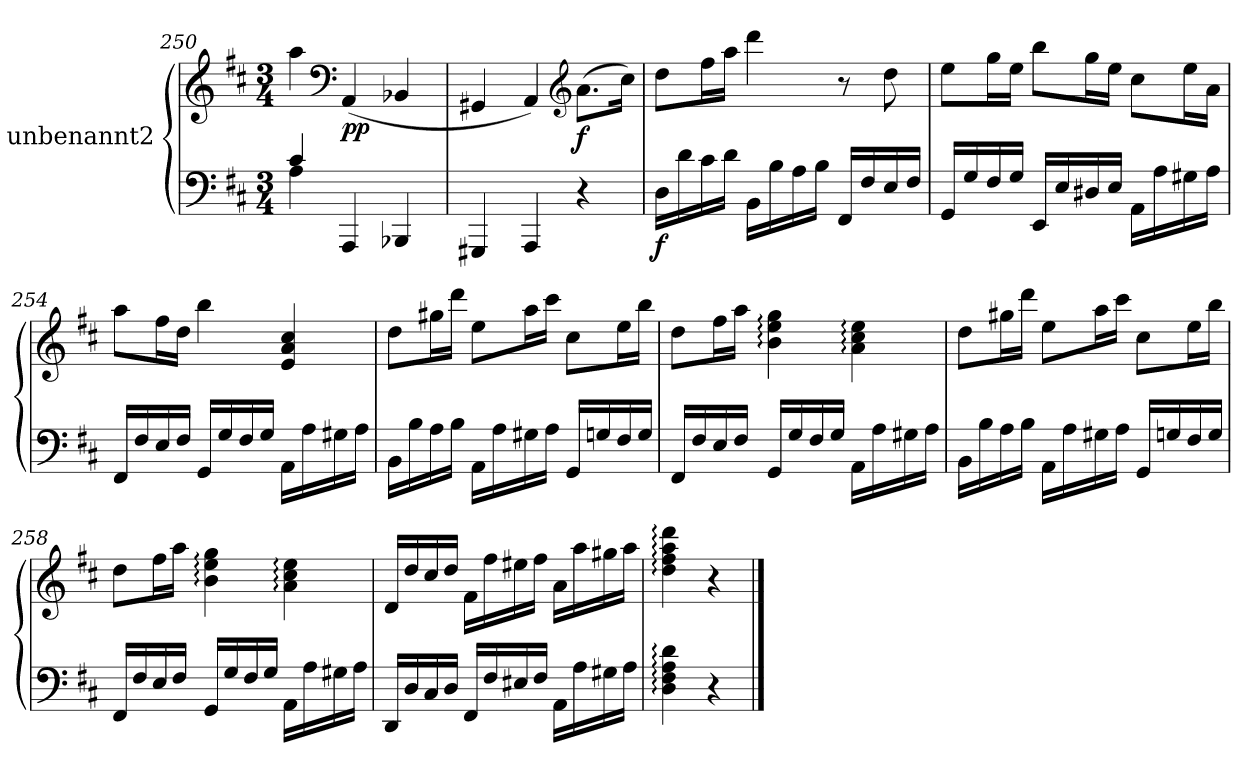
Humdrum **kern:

**kern	**kern	**dynam
*part1	*part1	*part1
*staff2	*staff1	*staff1/2
*I"unbenannt2	*	*
*clefF4	*clefG2	*
*k[f#c#]	*k[f#c#]	*
*M3/4	*M3/4	*
=250	=250	=250
*^	*	*
4c#/	4A\	4aa\	.
*	*	*clefF4	*
!	!	!	!LO:DY:b
4ryy	4AAA/	(<4AA/	pp
4ryy	4BBB-X/	4BB-X/	.
*v	*v	*	*
=251	=251	=251
4GGG#X/	4GG#X/	.
4AAA/	4AA/)	.
*	*clefG2	*
!	!	!LO:DY:b
4r	(>8.a\L	f
.	16cc#\Jk)	.
=252	=252	=252
!	!	!LO:DY:b=2
16D\LL	8dd\L	f
16d\	.	.
16c#\	16ff#\L	.
16d\JJ	16aa\JJ	.
16BB\LL	4ddd\	.
16B\	.	.
16A\	.	.
16B\JJ	.	.
16FF#/LL	8r	.
16F#/	.	.
16E/	8dd\	.
16F#/JJ	.	.
=253	=253	=253
16GG/LL	8ee\L	.
16G/	.	.
16F#/	16gg\L	.
16G/JJ	16ee\JJ	.
16EE/LL	8bb\L	.
16E/	.	.
16D#X/	16gg\L	.
16E/JJ	16ee\JJ	.
16AA\LL	8cc#\L	.
16A\	.	.
16G#X\	16ee\L	.
16A\JJ	16a\JJ	.
=254	=254	=254
16FF#/LL	8aa\L	.
16F#/	.	.
16E/	16ff#\L	.
16F#/JJ	16dd\JJ	.
16GG/LL	4bb\	.
16G/	.	.
16F#/	.	.
16G/JJ	.	.
16AA\LL	4e/ 4a/ 4cc#/	.
16A\	.	.
16G#X\	.	.
16A\JJ	.	.
=255	=255	=255
16BB\LL	8dd\L	.
16B\	.	.
16A\	16gg#X\L	.
16B\JJ	16ddd\JJ	.
16AA\LL	8ee\L	.
16A\	.	.
16G#X\	16aa\L	.
16A\JJ	16ccc#\JJ	.
16GG/LL	8cc#\L	.
16Gn/	.	.
16F#/	16ee\L	.
16G/JJ	16bb\JJ	.
=256	=256	=256
16FF#/LL	8dd\L	.
16F#/	.	.
16E/	16ff#\L	.
16F#/JJ	16aa\JJ	.
16GG/LL	4b\: 4ee\: 4gg\:	.
16G/	.	.
16F#/	.	.
16G/JJ	.	.
16AA\LL	4a\: 4cc#\: 4ee\:	.
16A\	.	.
16G#X\	.	.
16A\JJ	.	.
=257	=257	=257
16BB\LL	8dd\L	.
16B\	.	.
16A\	16gg#X\L	.
16B\JJ	16ddd\JJ	.
16AA\LL	8ee\L	.
16A\	.	.
16G#X\	16aa\L	.
16A\JJ	16ccc#\JJ	.
16GG/LL	8cc#\L	.
16Gn/	.	.
16F#/	16ee\L	.
16G/JJ	16bb\JJ	.
=258	=258	=258
16FF#/LL	8dd\L	.
16F#/	.	.
16E/	16ff#\L	.
16F#/JJ	16aa\JJ	.
16GG/LL	4b\: 4ee\: 4gg\:	.
16G/	.	.
16F#/	.	.
16G/JJ	.	.
16AA\LL	4a\: 4cc#\: 4ee\:	.
16A\	.	.
16G#X\	.	.
16A\JJ	.	.
=259	=259	=259
16DD/LL	16d/LL	.
16D/	16dd/	.
16C#/	16cc#/	.
16D/JJ	16dd/JJ	.
16FF#/LL	16f#\LL	.
16F#/	16ff#\	.
16E#X/	16ee#X\	.
16F#/JJ	16ff#\JJ	.
16AA\LL	16a\LL	.
16A\	16aa\	.
16G#X\	16gg#X\	.
16A\JJ	16aa\JJ	.
=260	=260	=260
4D\: 4F#\: 4A\: 4d\:	4dd\: 4ff#\: 4aa\: 4ddd\:	.
4r	4r	.
==	==	==
*-	*-	*-
